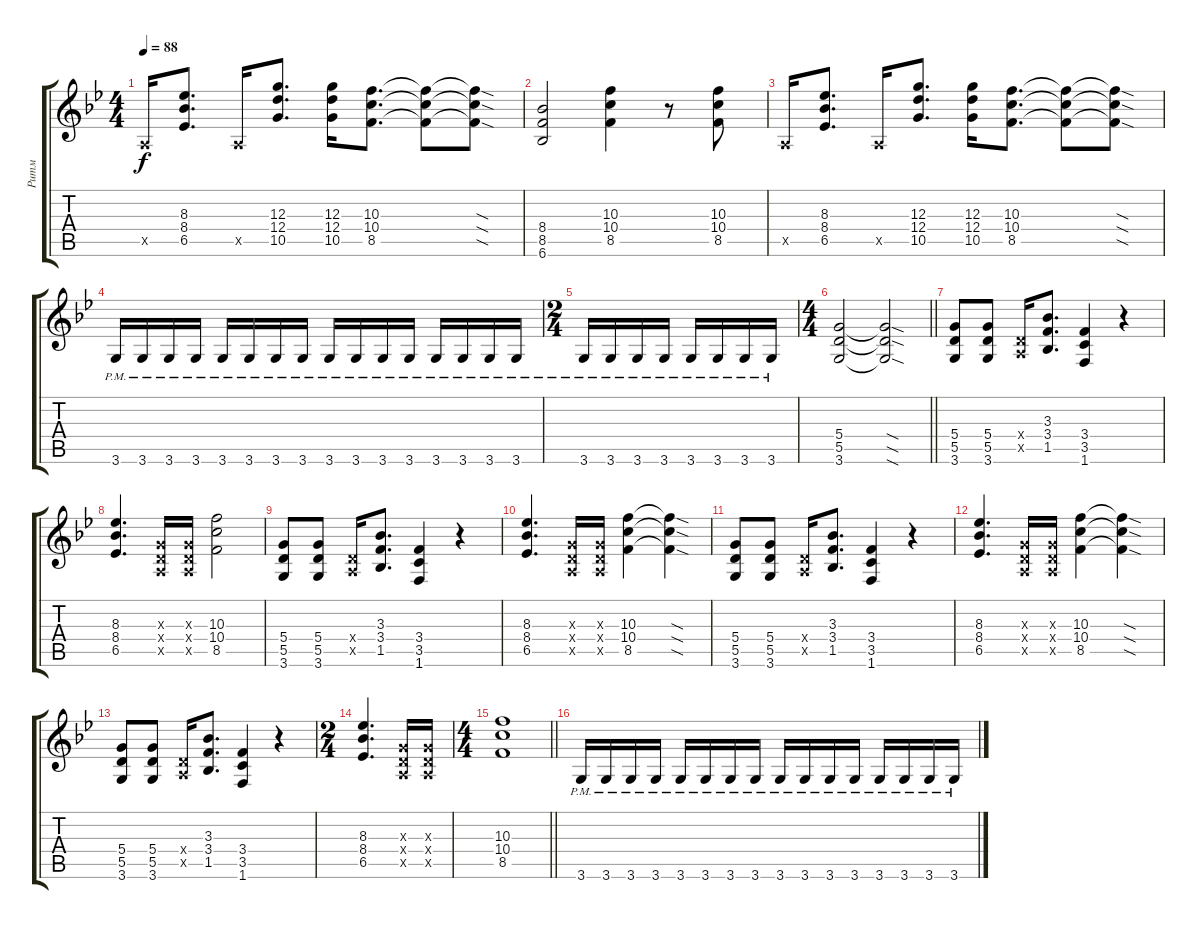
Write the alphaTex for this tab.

\track ("Ритм" "Ритм") {instrument distortionguitar}
\staff {score tabs}
\tuning (E4 B3 G3 D3 A2 E2) {hide}
\ts (4 4)
\tempo 88
\clef g2
\ks bb
0.5{x}.16{dy f} (8.3 8.4 6.5).8{d} 0.5{x}.16 (12.3 12.4 10.5).8{d} (12.3 12.4 10.5).16 (10.3 10.4 8.5).8{d} (10.3{t} 10.4{t} 8.5{t}).8 (10.3{sod t} 10.4{sod t} 8.5{sod t}).8 |
(8.4 8.5 6.6).2 (10.3 10.4 8.5).4 r.8 (10.3 10.4 8.5).8 |
0.5{x}.16 (8.3 8.4 6.5).8{d} 0.5{x}.16 (12.3 12.4 10.5).8{d} (12.3 12.4 10.5).16 (10.3 10.4 8.5).8{d} (10.3{t} 10.4{t} 8.5{t}).8 (10.3{sod t} 10.4{sod t} 8.5{sod t}).8 |
3.6{pm}.16 3.6{pm}.16 3.6{pm}.16 3.6{pm}.16 3.6{pm}.16 3.6{pm}.16 3.6{pm}.16 3.6{pm}.16 3.6{pm}.16 3.6{pm}.16 3.6{pm}.16 3.6{pm}.16 3.6{pm}.16 3.6{pm}.16 3.6{pm}.16 3.6{pm}.16 |
\ts (2 4)
3.6{pm}.16 3.6{pm}.16 3.6{pm}.16 3.6{pm}.16 3.6{pm}.16 3.6{pm}.16 3.6{pm}.16 3.6{pm}.16 |
\ts (4 4)
\barLineRight lightlight
(5.4 5.5 3.6).2 (5.4{sod t} 5.5{sod t} 3.6{sod t}).2 |
(5.4 5.5 3.6).8 (5.4 5.5 3.6).8 (0.4{x} 0.5{x}).16 (3.3 3.4 1.5).8{d} (3.4 3.5 1.6).4 r.4 |
(8.3 8.4 6.5).4{d} (0.3{x} 0.4{x} 0.5{x}).16 (0.3{x} 0.4{x} 0.5{x}).16 (10.3 10.4 8.5).2 |
(5.4 5.5 3.6).8 (5.4 5.5 3.6).8 (0.4{x} 0.5{x}).16 (3.3 3.4 1.5).8{d} (3.4 3.5 1.6).4 r.4 |
(8.3 8.4 6.5).4{d} (0.3{x} 0.4{x} 0.5{x}).16 (0.3{x} 0.4{x} 0.5{x}).16 (10.3 10.4 8.5).4 (10.3{sod t} 10.4{sod t} 8.5{sod t}).4 |
(5.4 5.5 3.6).8 (5.4 5.5 3.6).8 (0.4{x} 0.5{x}).16 (3.3 3.4 1.5).8{d} (3.4 3.5 1.6).4 r.4 |
(8.3 8.4 6.5).4{d} (0.3{x} 0.4{x} 0.5{x}).16 (0.3{x} 0.4{x} 0.5{x}).16 (10.3 10.4 8.5).4 (10.3{sod t} 10.4{sod t} 8.5{sod t}).4 |
(5.4 5.5 3.6).8 (5.4 5.5 3.6).8 (0.4{x} 0.5{x}).16 (3.3 3.4 1.5).8{d} (3.4 3.5 1.6).4 r.4 |
\ts (2 4)
(8.3 8.4 6.5).4{d} (0.3{x} 0.4{x} 0.5{x}).16 (0.3{x} 0.4{x} 0.5{x}).16 |
\ts (4 4)
\barLineRight lightlight
(10.3 10.4 8.5).1 |
3.6{pm}.16 3.6{pm}.16 3.6{pm}.16 3.6{pm}.16 3.6{pm}.16 3.6{pm}.16 3.6{pm}.16 3.6{pm}.16 3.6{pm}.16 3.6{pm}.16 3.6{pm}.16 3.6{pm}.16 3.6{pm}.16 3.6{pm}.16 3.6{pm}.16 3.6{pm}.16
